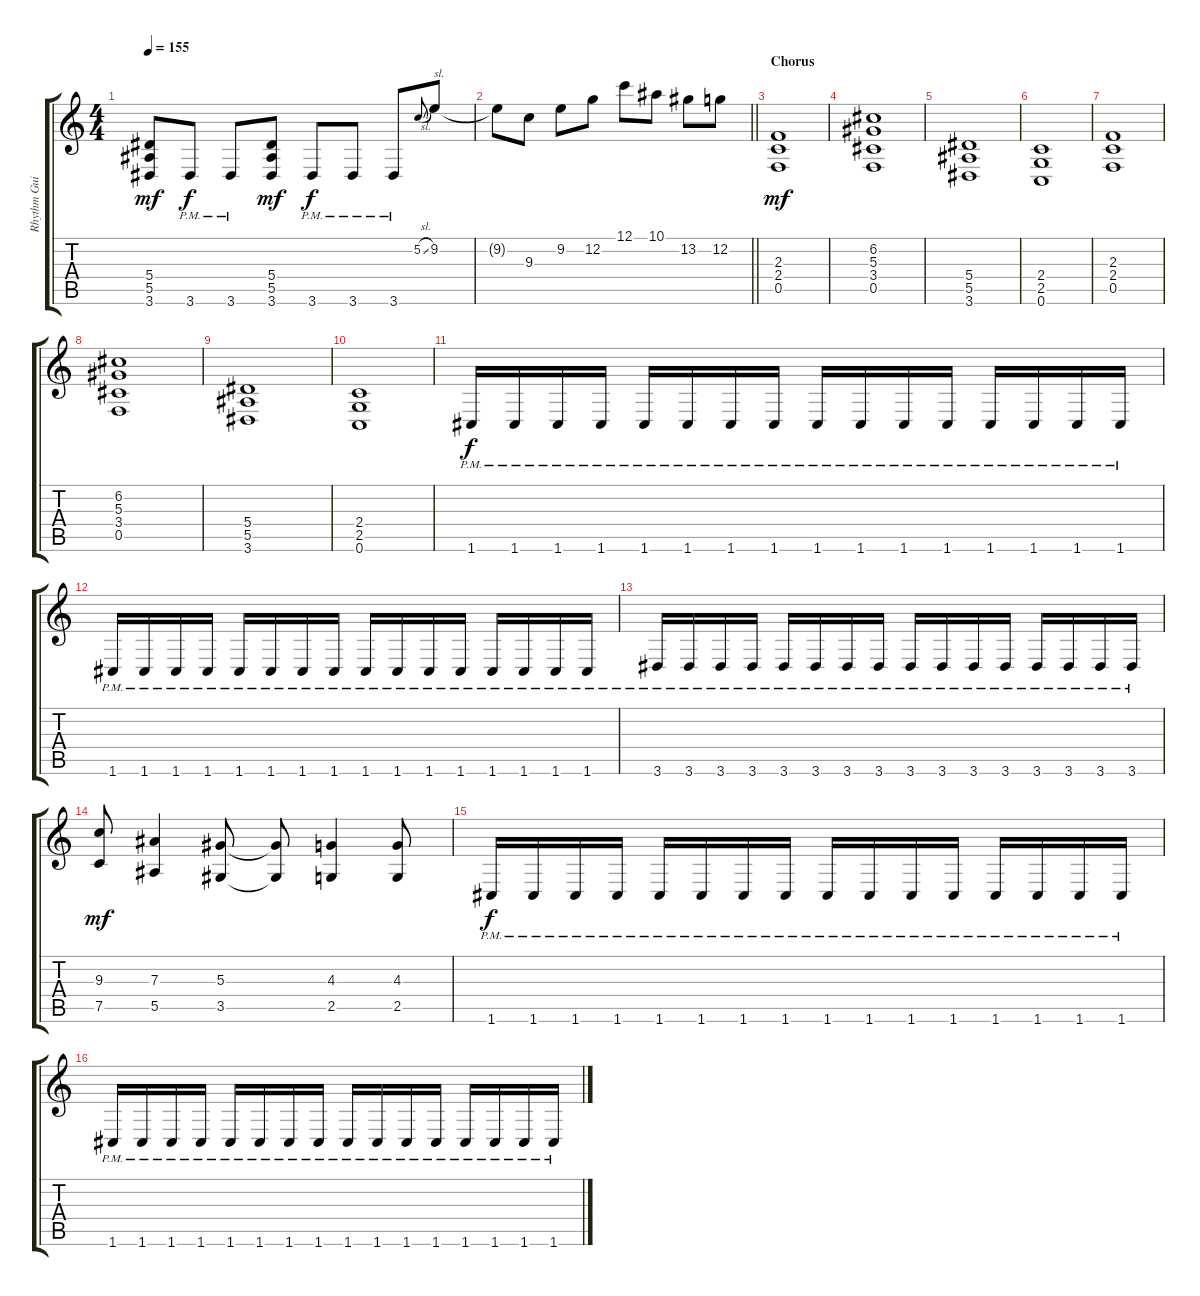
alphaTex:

\track ("Rhythm Guitar I" "Rhythm Gui") {instrument distortionguitar}
\staff {score tabs}
\tuning (C4 G3 Eb3 Bb2 F2 C2) {hide}
\ts (4 4)
\tempo 155
\clef g2
\ks c
(5.4 5.5 3.6).8{dy mf} 3.6{pm}.8{dy f} 3.6{pm}.8 (5.4 5.5 3.6).8{dy mf} 3.6{pm}.8{dy f} 3.6{pm}.8 3.6{pm}.8 5.2{sl}.8{gr onbeat} 9.2.8{txt "sl."} |
\barLineRight lightlight
9.2{t}.8 9.3.8 9.2.8 12.2.8 12.1.8 10.1.8 13.2.8 12.2.8 |
\section ("" "Chorus")
(2.3 2.4 0.5).1{dy mf} |
(6.2 5.3 3.4 0.5).1{volume 12} |
(5.4 5.5 3.6).1{volume 13} |
(2.4 2.5 0.6).1 |
(2.3 2.4 0.5).1 |
(6.2 5.3 3.4 0.5).1{volume 12} |
(5.4 5.5 3.6).1{volume 13} |
(2.4 2.5 0.6).1 |
1.6{pm}.16{dy f volume 14} 1.6{pm}.16 1.6{pm}.16 1.6{pm}.16 1.6{pm}.16 1.6{pm}.16 1.6{pm}.16 1.6{pm}.16 1.6{pm}.16 1.6{pm}.16 1.6{pm}.16 1.6{pm}.16 1.6{pm}.16 1.6{pm}.16 1.6{pm}.16 1.6{pm}.16 |
1.6{pm}.16 1.6{pm}.16 1.6{pm}.16 1.6{pm}.16 1.6{pm}.16 1.6{pm}.16 1.6{pm}.16 1.6{pm}.16 1.6{pm}.16 1.6{pm}.16 1.6{pm}.16 1.6{pm}.16 1.6{pm}.16 1.6{pm}.16 1.6{pm}.16 1.6{pm}.16 |
3.6{pm}.16 3.6{pm}.16 3.6{pm}.16 3.6{pm}.16 3.6{pm}.16 3.6{pm}.16 3.6{pm}.16 3.6{pm}.16 3.6{pm}.16 3.6{pm}.16 3.6{pm}.16 3.6{pm}.16 3.6{pm}.16 3.6{pm}.16 3.6{pm}.16 3.6{pm}.16 |
(9.3 7.5).8{dy mf volume 13} (7.3 5.5).4 (5.3 3.5).8 (5.3{t} 3.5{t}).8 (4.3 2.5).4 (4.3 2.5).8 |
1.6{pm}.16{dy f volume 14} 1.6{pm}.16 1.6{pm}.16 1.6{pm}.16 1.6{pm}.16 1.6{pm}.16 1.6{pm}.16 1.6{pm}.16 1.6{pm}.16 1.6{pm}.16 1.6{pm}.16 1.6{pm}.16 1.6{pm}.16 1.6{pm}.16 1.6{pm}.16 1.6{pm}.16 |
1.6{pm}.16 1.6{pm}.16 1.6{pm}.16 1.6{pm}.16 1.6{pm}.16 1.6{pm}.16 1.6{pm}.16 1.6{pm}.16 1.6{pm}.16 1.6{pm}.16 1.6{pm}.16 1.6{pm}.16 1.6{pm}.16 1.6{pm}.16 1.6{pm}.16 1.6{pm}.16
